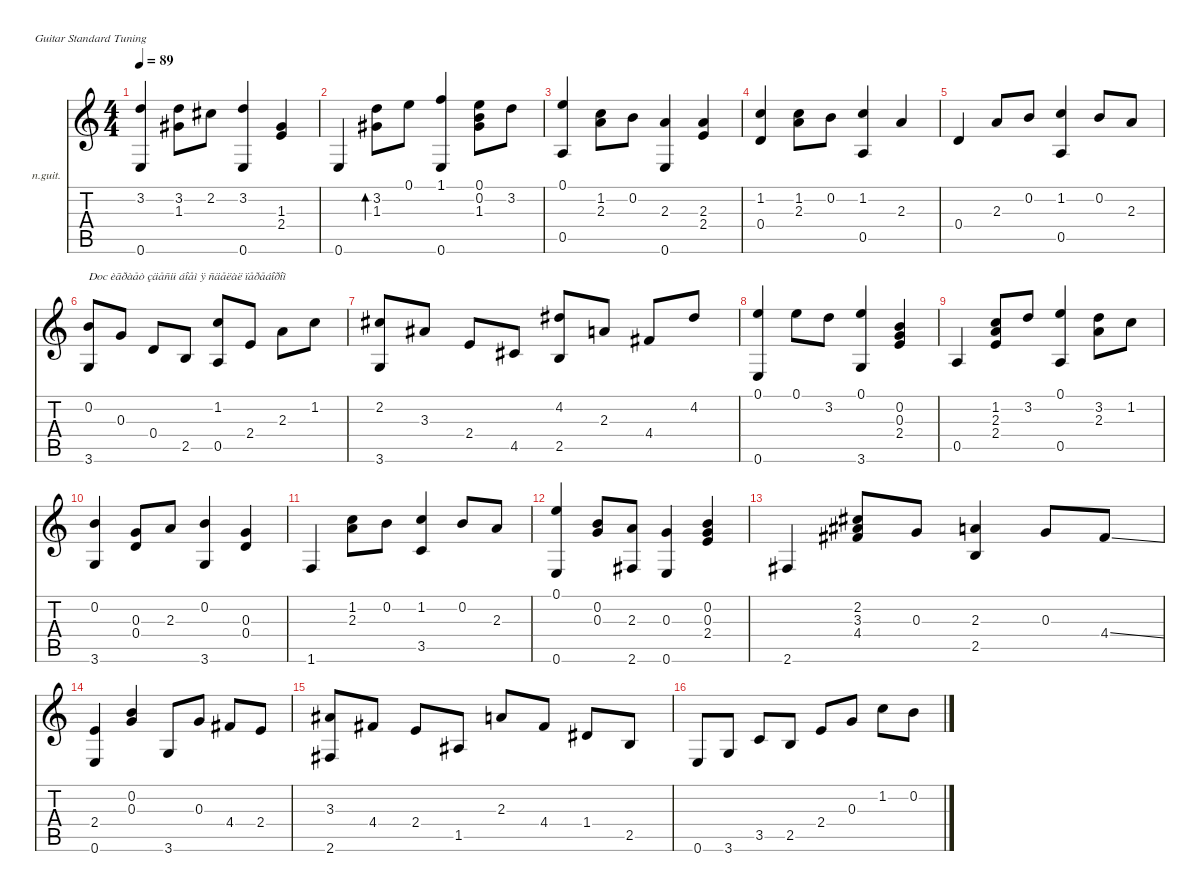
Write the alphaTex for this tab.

\defaultSystemsLayout 4
\hideDynamics
\bracketExtendMode nobrackets
\firstSystemTrackNameOrientation horizontal
\otherSystemsTrackNameOrientation horizontal
\track ("Гитара" "n.guit.") {instrument acousticguitarnylon}
\staff {score tabs}
\tuning (E4 B3 G3 D3 A2 E2)
\ts (4 4)
\tempo 89
\clef g2
\ks c
(3.2 0.6).4{dy f beam Up} (3.2 1.3{acc #}).8{dy fff beam Down} 2.2{acc #}.8{beam Down} (3.2 0.6).4{beam Up} (1.3{acc #} 2.4).4{dy f beam Up} |
0.6.4{beam Up} (3.2 1.3{acc #}).8{bd 480 beam Down} 0.1.8{dy fff beam Down} (1.1 0.6).4{beam Up} (0.1 0.2 1.3{acc #}).8{beam Down} 3.2.8{beam Down} |
(0.1 0.5).4{beam Up} (1.2 2.3).8{beam Down} 0.2.8{beam Down} (2.3 0.6).4{beam Up} (2.3 2.4).4{dy f beam Up} |
(1.2 0.4).4{beam Up} (1.2 2.3).8{beam Down} 0.2.8{dy fff beam Down} (1.2 0.5).4{beam Up} 2.3.4{dy f beam Up} |
0.4.4{beam Up} 2.3.8{beam Up} 0.2.8{dy fff beam Up} (1.2 0.5).4{dy f beam Up} 0.2.8{dy fff beam Up} 2.3.8{dy f beam Up} |
(0.2 3.6).8{txt "Doc èãðàåò çäåñü áîåì ÿ ñäåëàë ïåðåáîðîì" dy fff beam Up} 0.3.8{dy f beam Up} 0.4.8{beam Up} 2.5.8{beam Up} (1.2 0.5).8{beam Up} 2.4.8{beam Up} 2.3.8{beam Down} 1.2.8{beam Down} |
(2.2{acc #} 3.6).8{dy fff beam Up} 3.3{acc #}.8{dy f beam Up} 2.4.8{beam Up} 4.5{acc #}.8{beam Up} (4.2{acc #} 2.5).8{dy fff beam Up} 2.3.8{dy f beam Up} 4.4{acc #}.8{beam Up} 4.2{acc #}.8{beam Up} |
(0.1 0.6).4{dy fff beam Up} 0.1.8{beam Down} 3.2.8{beam Down} (0.1 3.6).4{beam Up} (0.2 0.3 2.4).4{dy f beam Up} |
0.5.4{beam Up} (1.2 2.3 2.4).8{dy fff beam Up} 3.2.8{dy f beam Up} (0.1 0.5).4{dy fff beam Up} (3.2 2.3).8{beam Down} 1.2.8{dy f beam Down} |
(0.2 3.6).4{dy fff beam Up} (0.3 0.4).8{beam Up} 2.3.8{dy f beam Up} (0.2 3.6).4{dy fff beam Up} (0.3 0.4).4{dy f beam Up} |
1.6.4{beam Up} (1.2 2.3).8{beam Down} 0.2.8{dy fff beam Down} (1.2 3.5).4{beam Up} 0.2.8{beam Up} 2.3.8{beam Up} |
(0.1 0.6).4{beam Up} (0.2 0.3).8{beam Up} (2.3 2.6{acc #}).8{beam Up} (0.3 0.6).4{beam Up} (0.2 0.3 2.4).4{dy f beam Up} |
2.6{acc #}.4{beam Up} (2.2{acc #} 3.3{acc #} 4.4{acc #}).8{beam Up} 0.3.8{dy fff beam Up} (2.3 2.5).4{beam Up} 0.3.8{beam Up} 4.4{ss acc #}.8{beam Up} |
(2.4 0.6).4{beam Up} (0.2 0.3).4{beam Up} 3.6.8{dy f beam Up} 0.3.8{beam Up} 4.4{acc #}.8{beam Up} 2.4.8{beam Up} |
(3.3{acc #} 2.6{acc #}).8{beam Up} 4.4{acc #}.8{beam Up} 2.4.8{beam Up} 1.5{acc #}.8{beam Up} 2.3.8{beam Up} 4.4{acc #}.8{beam Up} 1.4{acc #}.8{beam Up} 2.5.8{beam Up} |
0.6.8{beam Up} 3.6.8{beam Up} 3.5.8{beam Up} 2.5.8{beam Up} 2.4.8{beam Up} 0.3.8{beam Up} 1.2.8{beam Down} 0.2.8{beam Down}
